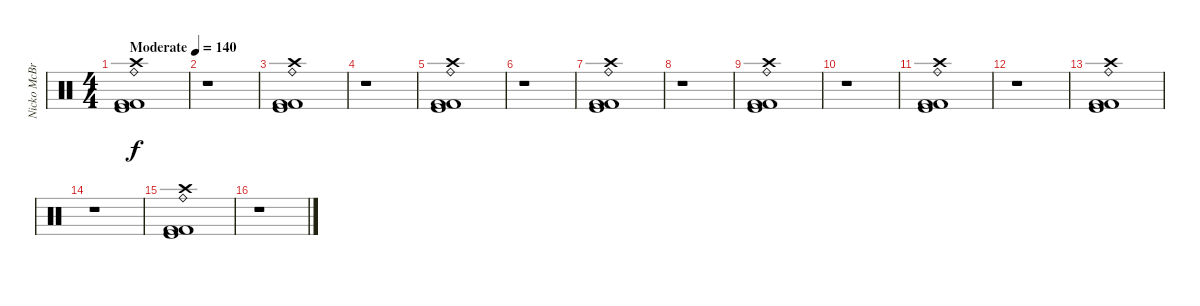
\track ("Nicko McBrain" "Nicko McBr") {instrument percussion}
\staff {score}
\articulation defaults
\ts (4 4)
\tempo (140 "Moderate")
\clef neutral
\ks c
("Crash high (hit)" "Ride (bell)" "Kick (hit) 2" "Kick (hit) 2" "Kick (hit)").1{dy f} |
r.1 |
("Crash high (hit)" "Ride (bell)" "Kick (hit) 2" "Kick (hit) 2" "Kick (hit)").1 |
r.1 |
("Crash high (hit)" "Ride (bell)" "Kick (hit) 2" "Kick (hit) 2" "Kick (hit)").1 |
r.1 |
("Crash high (hit)" "Ride (bell)" "Kick (hit) 2" "Kick (hit) 2" "Kick (hit)").1 |
r.1 |
("Crash high (hit)" "Ride (bell)" "Kick (hit) 2" "Kick (hit) 2" "Kick (hit)").1 |
r.1 |
("Crash high (hit)" "Ride (bell)" "Kick (hit) 2" "Kick (hit) 2" "Kick (hit)").1 |
r.1 |
("Crash high (hit)" "Ride (bell)" "Kick (hit) 2" "Kick (hit) 2" "Kick (hit)").1 |
r.1 |
("Crash high (hit)" "Ride (bell)" "Kick (hit) 2" "Kick (hit) 2" "Kick (hit)").1 |
r.1
